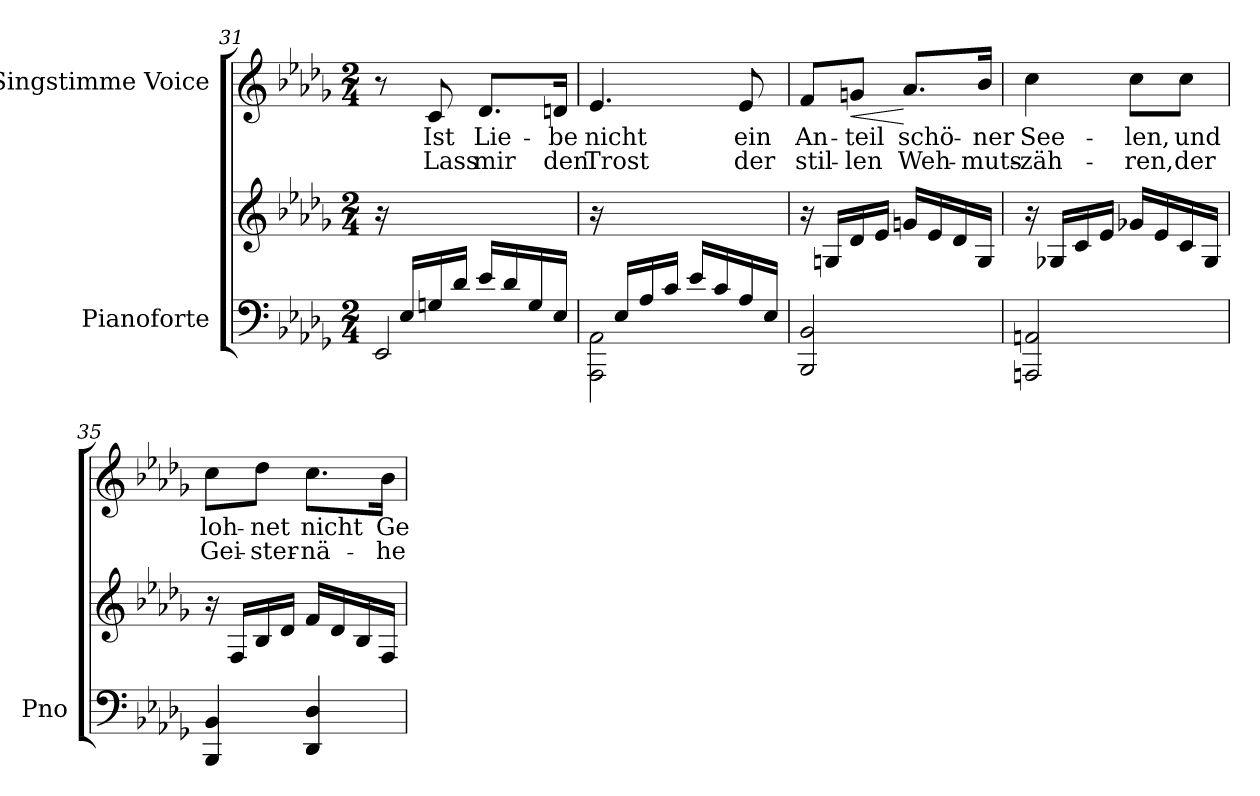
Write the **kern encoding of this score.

**kern	**kern	**kern	**text	**text	**dynam
*part2	*part2	*part1	*part1	*part1	*part1
*staff3	*staff2	*staff1	*staff1	*staff1	*staff1
*I"Pianoforte	*	*I"Singstimme Voice	*	*	*
*I'Pno	*	*	*	*	*
*clefF4	*clefG2	*clefG2	*	*	*
*k[b-e-a-d-g-]	*k[b-e-a-d-g-]	*k[b-e-a-d-g-]	*	*	*
*M2/4	*M2/4	*M2/4	*	*	*
=31	=31	=31	=31	=31	=31
*^	*	*	*	*	*
16ryy	2EE-/	16r	8r	.	.	.
16E-/LL	.	4..ryy	.	.	.	.
16Gn/	.	.	8c/	Ist	Lass	.
16d-/JJ	.	.	.	.	.	.
16e-/LL	.	.	8.d-/L	Lie-	mir	.
16d-/	.	.	.	.	.	.
16G/	.	.	.	.	.	.
16E-/JJ	.	.	16dn/Jk	-be	den	.
=32	=32	=32	=32	=32	=32	=32
16ryy	2AAA-\ 2AA-\	16r	4.e-/	nicht	Trost	.
16E-/LL	.	4..ryy	.	.	.	.
16A-/	.	.	.	.	.	.
16c/JJ	.	.	.	.	.	.
16e-/LL	.	.	.	.	.	.
16c/	.	.	.	.	.	.
16A-/	.	.	8e-/	ein	der	.
16E-/JJ	.	.	.	.	.	.
*v	*v	*	*	*	*	*
=33	=33	=33	=33	=33	=33
2BBB-/ 2BB-/	16r	8f/L	An-	stil-	.
.	16Gn/LL	.	.	.	.
!	!	!	!	!	!LO:HP:b
.	16d-/	8gn/J	-teil	-len	<
.	16e-/JJ	.	.	.	.
.	16gn/LL	8.a-/L	schö-	Weh-	[
.	16e-/	.	.	.	.
.	16d-/	.	.	.	.
.	16G/JJ	16b-/Jk	-ner	-muts-	.
=34	=34	=34	=34	=34	=34
2AAAn/ 2AAn/	16r	4cc\	See-	-zäh-	.
.	16G-X/LL	.	.	.	.
.	16c/	.	.	.	.
.	16e-/JJ	.	.	.	.
.	16g-X/LL	8cc\L	-len,	-ren,	.
.	16e-/	.	.	.	.
.	16c/	8cc\J	und	der	.
.	16G-/JJ	.	.	.	.
=35	=35	=35	=35	=35	=35
4BBB-/ 4BB-/	16r	8cc\L	loh-	Gei-	.
.	16F/LL	.	.	.	.
.	16B-/	8dd-\J	-net	-ster-	.
.	16d-/JJ	.	.	.	.
4DD-/ 4D-/	16f/LL	8.cc\L	nicht	-nä-	.
.	16d-/	.	.	.	.
.	16B-/	.	.	.	.
.	16F/JJ	16b-\Jk	Ge-	-he	.
=	=	=	=	=	=
*-	*-	*-	*-	*-	*-
